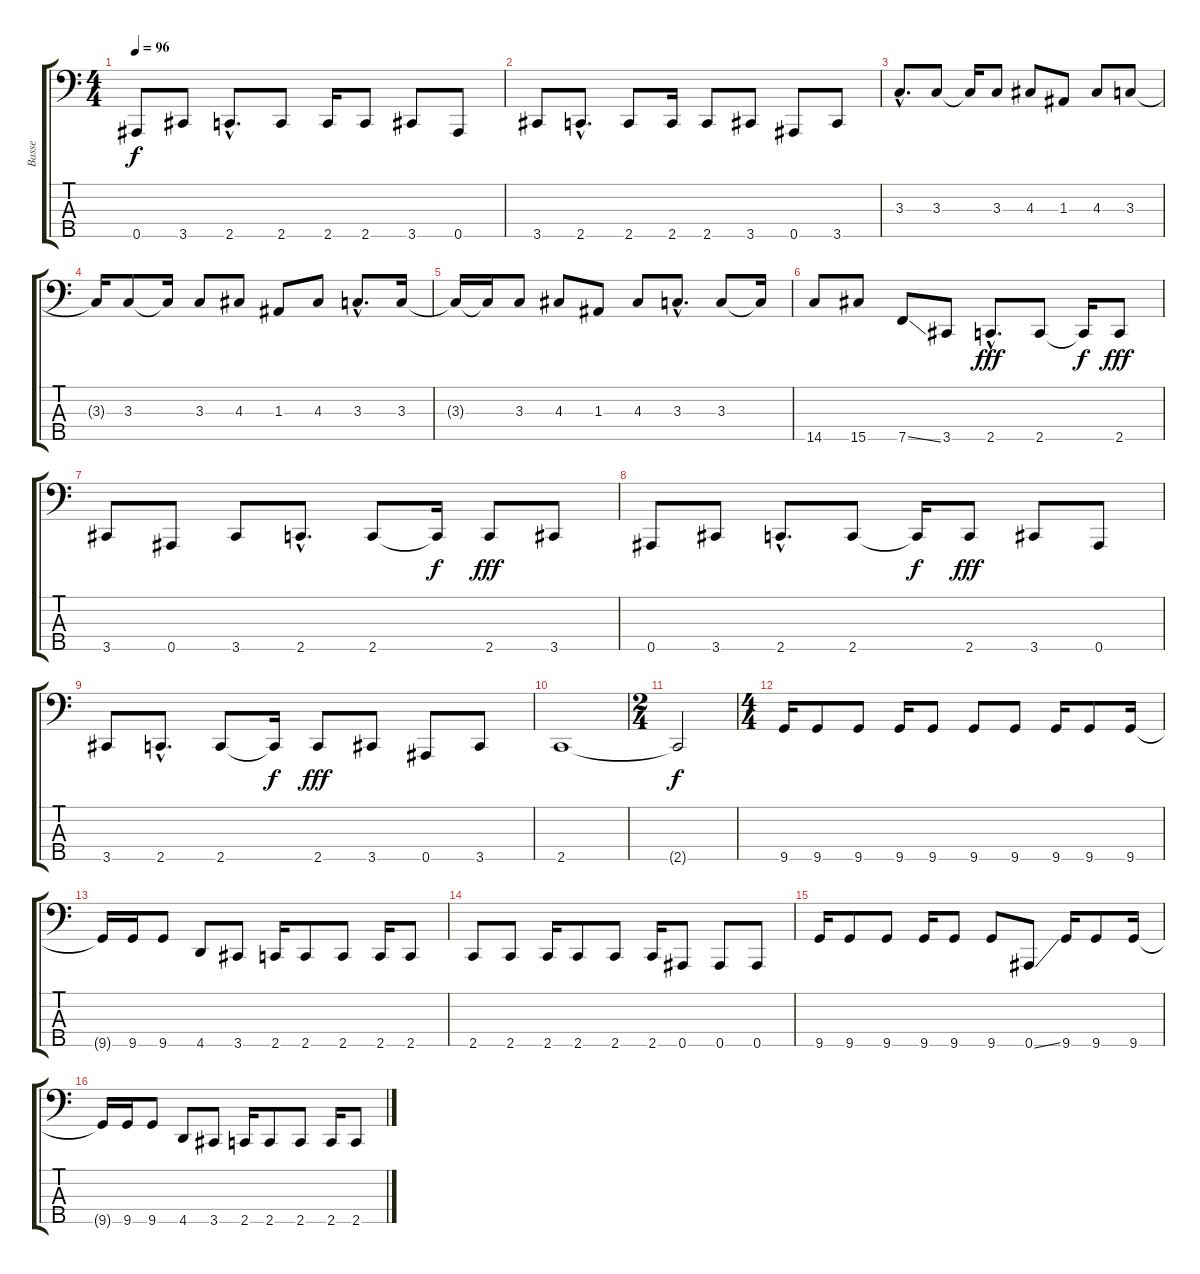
\track ("Basse" "Basse") {instrument electricbassfinger}
\staff {score tabs}
\tuning (G2 D2 A1 E1 Bb0) {hide}
\ts (4 4)
\tempo 96
\clef f4
\ks c
0.5.8{dy f} 3.5.8 2.5{hac}.8{d} 2.5.8 2.5.16 2.5.8 3.5.8 0.5.8 |
3.5.8 2.5{hac}.8{d} 2.5.8 2.5.16 2.5.8 3.5.8 0.5.8 3.5.8 |
3.3{hac}.8{d volume 14} 3.3.8 3.3{t}.16 3.3.8 4.3.8 1.3.8 4.3.8 3.3.8 |
3.3{t}.16 3.3.8 3.3{t}.16 3.3.8 4.3.8 1.3.8 4.3.8 3.3{hac}.8{d} 3.3.16 |
3.3{t}.16 3.3{t}.16 3.3.8 4.3.8 1.3.8 4.3.8 3.3{hac}.8{d} 3.3.8 3.3{t}.16 |
14.5.8 15.5.8 7.5{ss}.8 3.5.8 2.5{hac}.8{d dy fff volume 16} 2.5.8 2.5{t}.16{dy f} 2.5.8{dy fff} |
3.5.8 0.5.8 3.5.8 2.5{hac}.8{d} 2.5.8 2.5{t}.16{dy f} 2.5.8{dy fff} 3.5.8 |
0.5.8 3.5.8 2.5{hac}.8{d} 2.5.8 2.5{t}.16{dy f} 2.5.8{dy fff} 3.5.8 0.5.8 |
3.5.8 2.5{hac}.8{d} 2.5.8 2.5{t}.16{dy f} 2.5.8{dy fff} 3.5.8 0.5.8 3.5.8 |
2.5.1 |
\ts (2 4)
2.5{t}.2{dy f} |
\ts (4 4)
9.5.16 9.5.8 9.5.8 9.5.16 9.5.8 9.5.8 9.5.8 9.5.16 9.5.8 9.5.16 |
9.5{t}.16 9.5.16 9.5.8 4.5.8 3.5.8 2.5.16 2.5.8 2.5.8 2.5.16 2.5.8 |
2.5.8 2.5.8 2.5.16 2.5.8 2.5.8 2.5.16 0.5.8 0.5.8 0.5.8 |
9.5.16 9.5.8 9.5.8 9.5.16 9.5.8 9.5.8 0.5{ss}.8 9.5.16 9.5.8 9.5.16 |
9.5{t}.16 9.5.16 9.5.8 4.5.8 3.5.8 2.5.16 2.5.8 2.5.8 2.5.16 2.5.8
